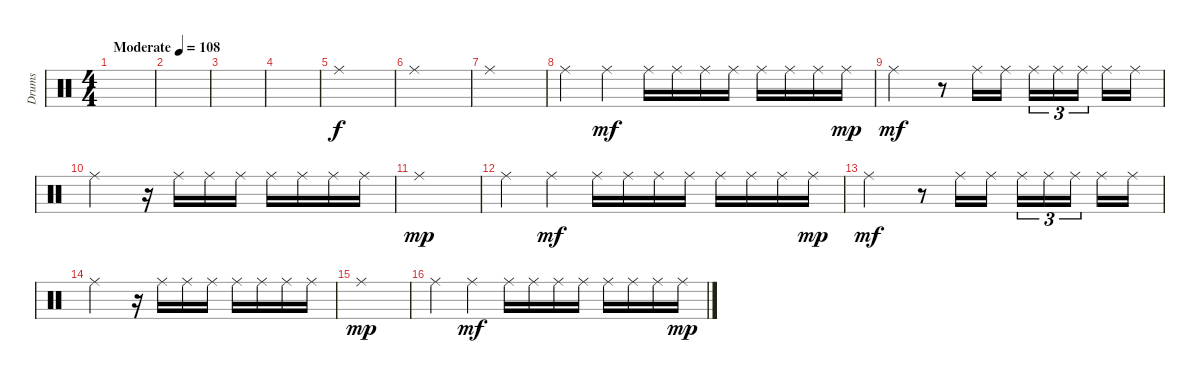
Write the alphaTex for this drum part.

\track ("Drums" "Drums") {instrument percussion}
\staff {score}
\articulation defaults
\ts (4 4)
\tempo (108 "Moderate")
\clef neutral
\ks c
|
|
|
|
"Ride (middle)".1 |
"Ride (middle)".1 |
"Ride (middle)".1 |
"Ride (middle)".4 "Ride (middle)".4{dy mf} "Ride (middle)".16 "Ride (middle)".16 "Ride (middle)".16 "Ride (middle)".16 "Ride (middle)".16 "Ride (middle)".16 "Ride (middle)".16 "Ride (middle)".16{dy mp} |
"Ride (middle)".2{dy mf} r.8 "Ride (middle)".16 "Ride (middle)".16 "Ride (middle)".16{tu (3 2)} "Ride (middle)".16{tu (3 2)} "Ride (middle)".16{tu (3 2) beam splitsecondary} "Ride (middle)".16 "Ride (middle)".16 |
"Ride (middle)".2 r.16 "Ride (middle)".16 "Ride (middle)".16 "Ride (middle)".16 "Ride (middle)".16 "Ride (middle)".16 "Ride (middle)".16 "Ride (middle)".16 |
"Ride (middle)".1{dy mp} |
"Ride (middle)".4 "Ride (middle)".4{dy mf} "Ride (middle)".16 "Ride (middle)".16 "Ride (middle)".16 "Ride (middle)".16 "Ride (middle)".16 "Ride (middle)".16 "Ride (middle)".16 "Ride (middle)".16{dy mp} |
"Ride (middle)".2{dy mf} r.8 "Ride (middle)".16 "Ride (middle)".16 "Ride (middle)".16{tu (3 2)} "Ride (middle)".16{tu (3 2)} "Ride (middle)".16{tu (3 2) beam splitsecondary} "Ride (middle)".16 "Ride (middle)".16 |
"Ride (middle)".2 r.16 "Ride (middle)".16 "Ride (middle)".16 "Ride (middle)".16 "Ride (middle)".16 "Ride (middle)".16 "Ride (middle)".16 "Ride (middle)".16 |
"Ride (middle)".1{dy mp} |
"Ride (middle)".4 "Ride (middle)".4{dy mf} "Ride (middle)".16 "Ride (middle)".16 "Ride (middle)".16 "Ride (middle)".16 "Ride (middle)".16 "Ride (middle)".16 "Ride (middle)".16 "Ride (middle)".16{dy mp}
